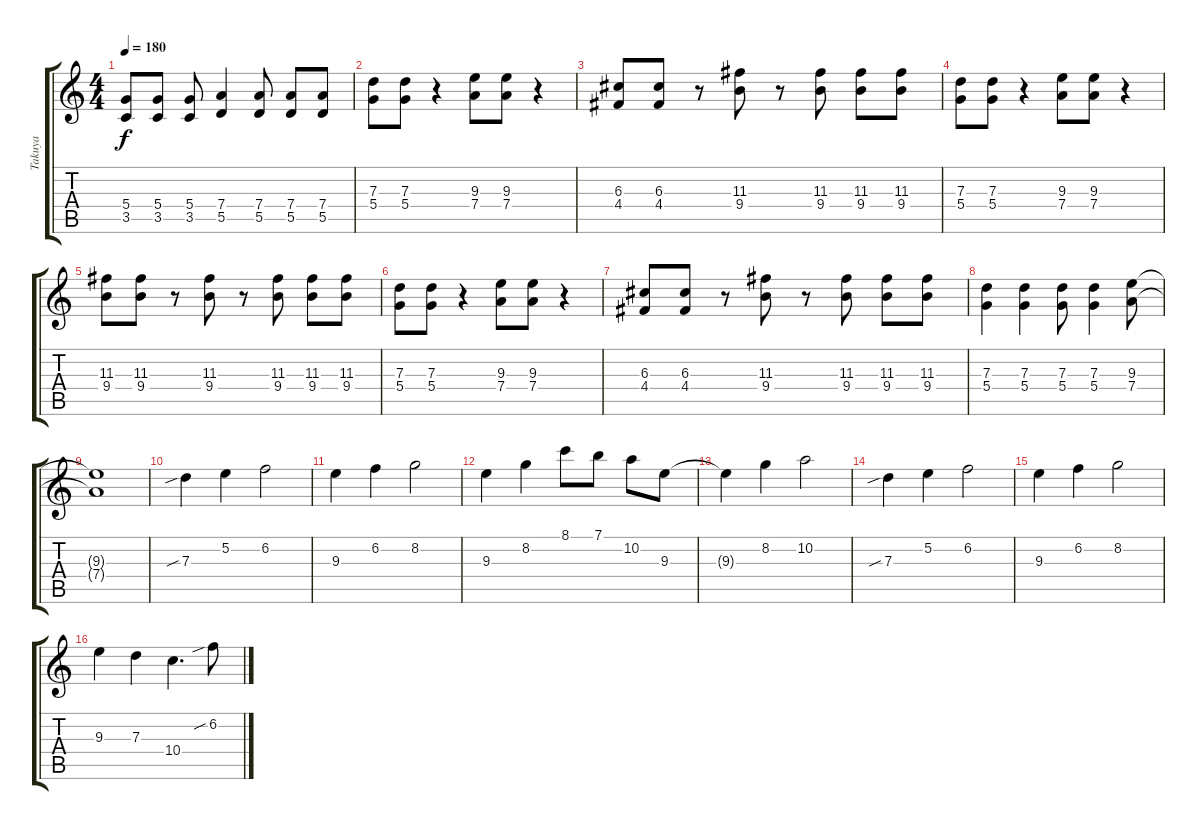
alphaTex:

\track ("Takuya" "Takuya") {instrument overdrivenguitar}
\staff {score tabs}
\tuning (E4 B3 G3 D3 A2 E2) {hide}
\ts (4 4)
\tempo 180
\clef g2
\ks c
(5.4{t} 3.5{t}).8{dy f} (5.4 3.5).8 (5.4 3.5).8 (7.4 5.5).4 (7.4 5.5).8 (7.4 5.5).8 (7.4 5.5).8 |
(7.3 5.4).8 (7.3 5.4).8 r.4 (9.3 7.4).8 (9.3 7.4).8 r.4 |
(6.3 4.4).8 (6.3 4.4).8 r.8 (11.3 9.4).8 r.8 (11.3 9.4).8 (11.3 9.4).8 (11.3 9.4).8 |
(7.3 5.4).8 (7.3 5.4).8 r.4 (9.3 7.4).8 (9.3 7.4).8 r.4 |
(11.3 9.4).8 (11.3 9.4).8 r.8 (11.3 9.4).8 r.8 (11.3 9.4).8 (11.3 9.4).8 (11.3 9.4).8 |
(7.3 5.4).8 (7.3 5.4).8 r.4 (9.3 7.4).8 (9.3 7.4).8 r.4 |
(6.3 4.4).8 (6.3 4.4).8 r.8 (11.3 9.4).8 r.8 (11.3 9.4).8 (11.3 9.4).8 (11.3 9.4).8 |
(7.3 5.4).4 (7.3 5.4).4 (7.3 5.4).8 (7.3 5.4).4 (9.3 7.4).8 |
(9.3{t} 7.4{t}).1 |
7.3{sib}.4 5.2.4 6.2.2 |
9.3.4 6.2.4 8.2.2 |
9.3.4 8.2.4 8.1.8 7.1.8 10.2.8 9.3.8 |
9.3{t}.4 8.2.4 10.2.2 |
7.3{sib}.4 5.2.4 6.2.2 |
9.3.4 6.2.4 8.2.2 |
9.3.4 7.3.4 10.4.4{d} 6.2{sib}.8
